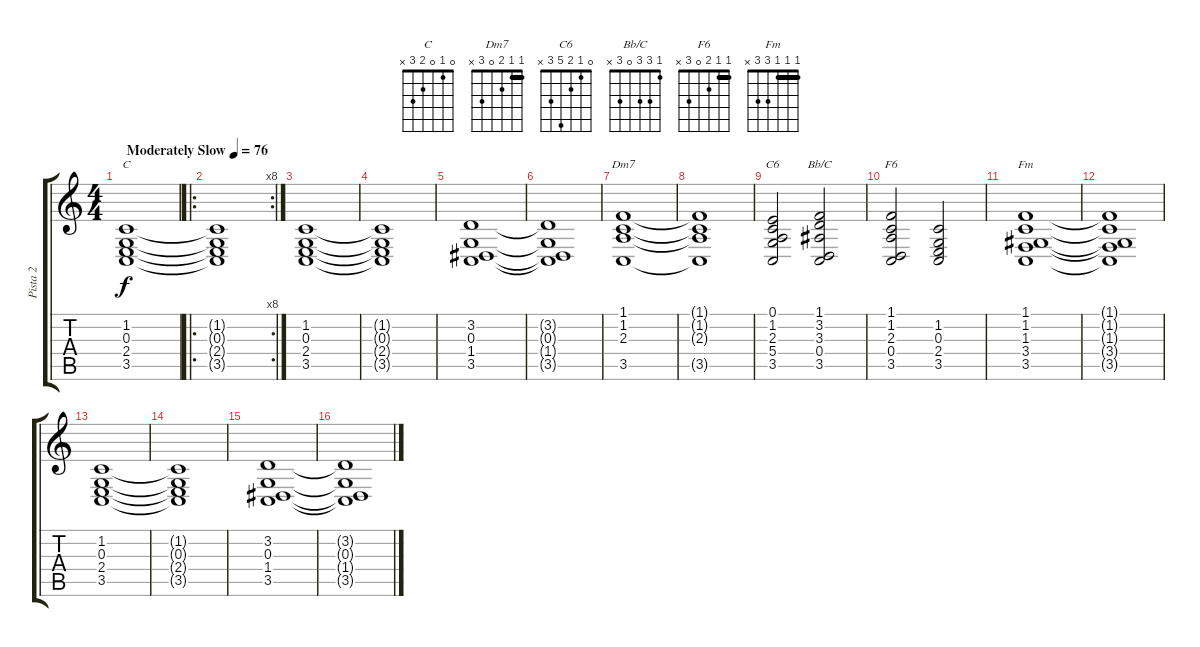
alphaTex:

\track ("Pista 2" "Pista 2") {instrument pad2warm}
\staff {score tabs}
\tuning (E4 B3 G3 D3 A2 E2) {hide}
\chord ("C" 0 1 0 2 3 x)
\chord ("Dm7" 1 1 2 0 3 x) {barre 1}
\chord ("C6" 0 1 2 5 3 x)
\chord ("Bb/C" 1 3 3 0 3 x)
\chord ("F6" 1 1 2 0 3 x) {barre 1}
\chord ("Fm" 1 1 1 3 3 x) {barre 1}
\ts (4 4)
\tempo (76 "Moderately Slow")
\clef g2
\ks c
(1.2 0.3 2.4 3.5).1{ch "C" dy f instrument pad2warm} |
\ro
\rc 8
(1.2{t} 0.3{t} 2.4{t} 3.5{t}).1 |
(1.2 0.3 2.4 3.5).1 |
(1.2{t} 0.3{t} 2.4{t} 3.5{t}).1 |
(3.2 0.3 1.4 3.5).1 |
(3.2{t} 0.3{t} 1.4{t} 3.5{t}).1 |
(1.1 1.2 2.3 3.5).1{ch "Dm7"} |
(1.1{t} 1.2{t} 2.3{t} 3.5{t}).1 |
(0.1 1.2 2.3 5.4 3.5).2{ch "C6"} (1.1 3.2 3.3 0.4 3.5).2{ch "Bb/C"} |
(1.1 1.2 2.3 0.4 3.5).2{ch "F6"} (1.2 0.3 2.4 3.5).2 |
(1.1 1.2 1.3 3.4 3.5).1{ch "Fm"} |
(1.1{t} 1.2{t} 1.3{t} 3.4{t} 3.5{t}).1 |
(1.2 0.3 2.4 3.5).1 |
(1.2{t} 0.3{t} 2.4{t} 3.5{t}).1 |
(3.2 0.3 1.4 3.5).1 |
(3.2{t} 0.3{t} 1.4{t} 3.5{t}).1
